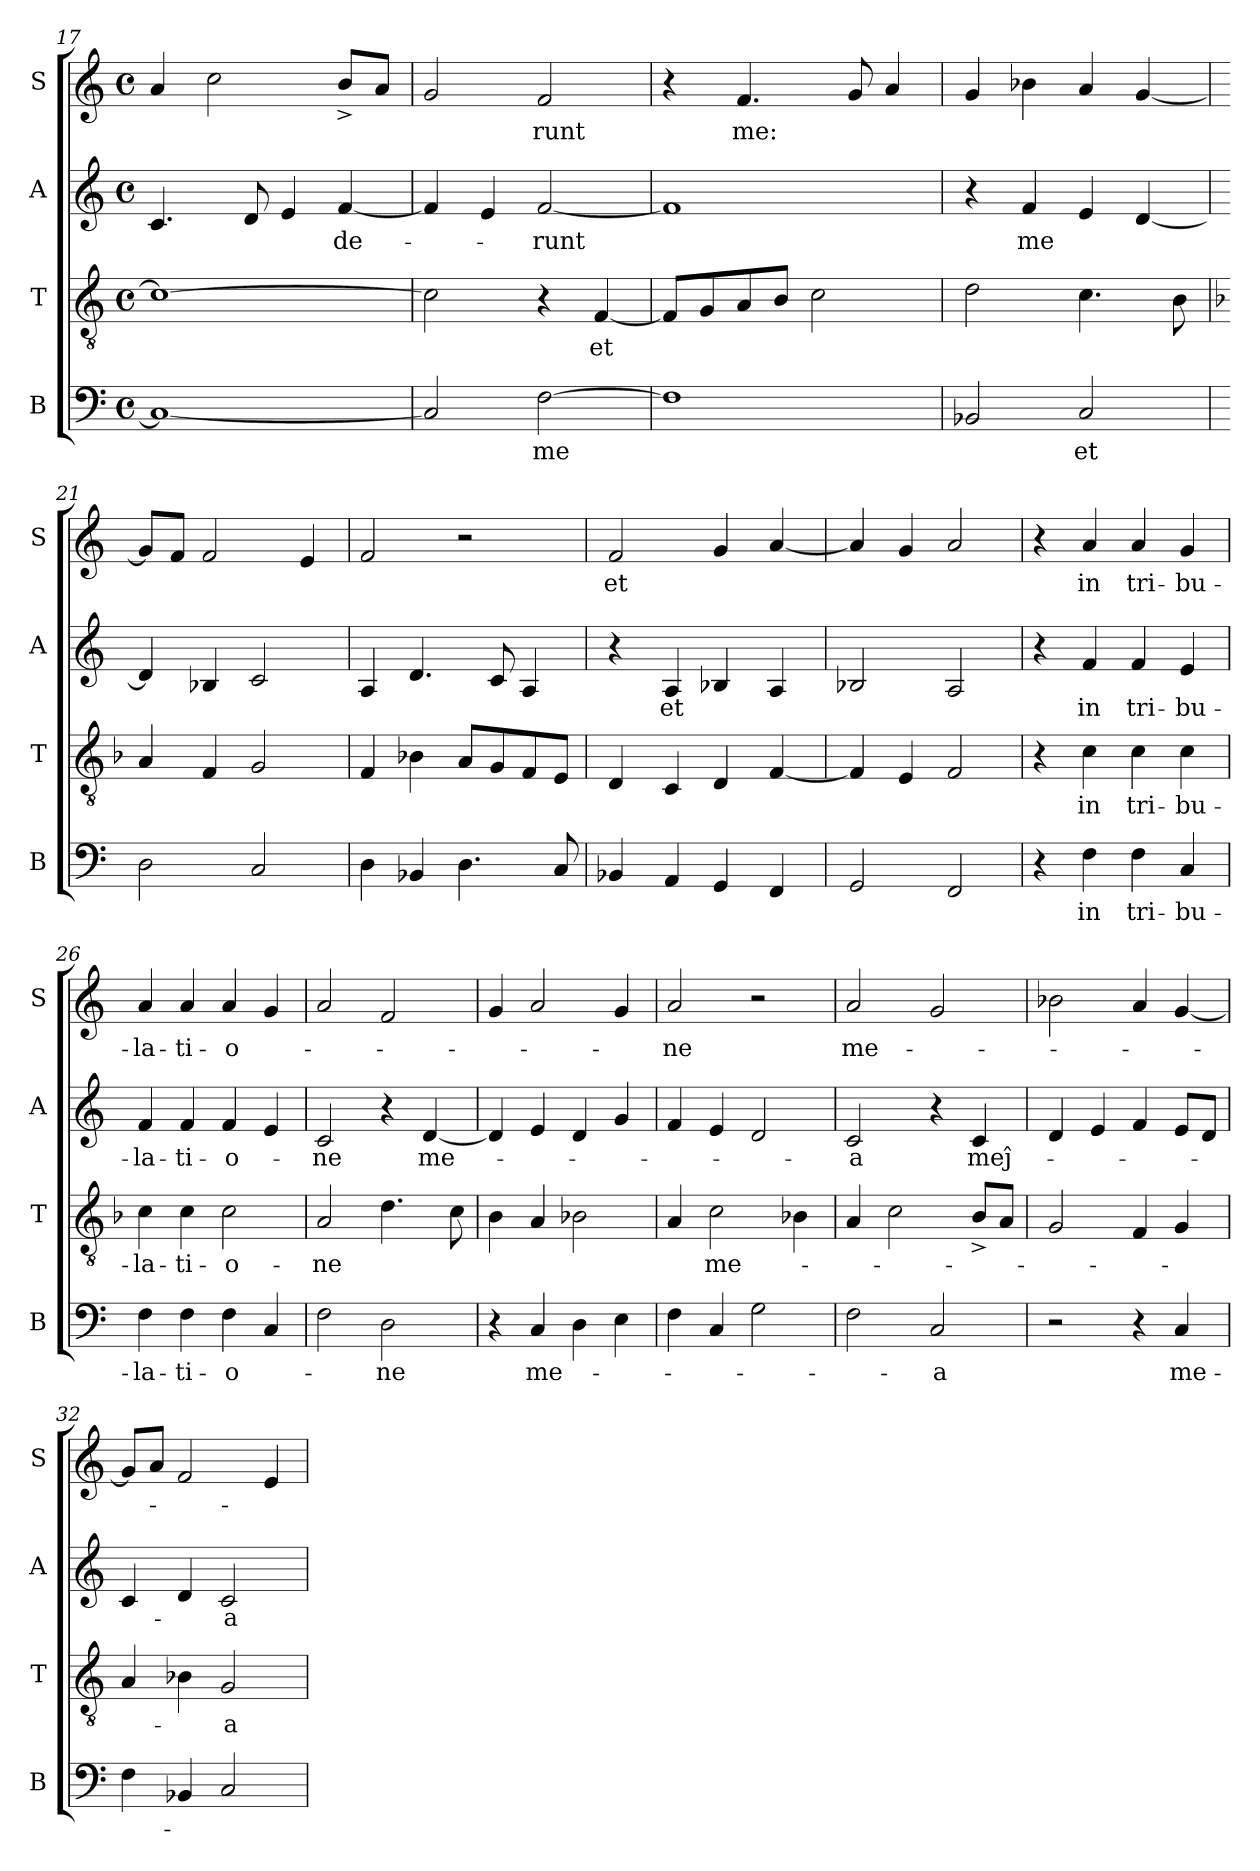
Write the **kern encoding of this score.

**kern	**text	**kern	**text	**kern	**text	**kern	**text
*part4	*part4	*part3	*part3	*part2	*part2	*part1	*part1
*staff4	*staff4	*staff3	*staff3	*staff2	*staff2	*staff1	*staff1
*I"B	*	*I"T	*	*I"A	*	*I"S	*
*I'B	*	*I'T	*	*I'A	*	*I'S	*
*clefF4	*	*clefGv2	*	*clefG2	*	*clefG2	*
*M4/4	*	*M4/4	*	*M4/4	*	*M4/4	*
*met(c)	*	*met(c)	*	*met(c)	*	*met(c)	*
=17	=17	=17	=17	=17	=17	=17	=17
1C_<	.	1c_>	.	4.c/	.	4a/	.
.	.	.	.	.	.	2cc\	.
.	.	.	.	8d/	.	.	.
.	.	.	.	4e/	.	.	.
!	!	!	!	!	!LO:LY:b:cj	!	!
.	.	.	.	[<4f/	-de-	8b^>/L	.
.	.	.	.	.	.	8a/J	.
=18	=18	=18	=18	=18	=18	=18	=18
2C/]	.	2c\]	.	4f/]	.	2g/	.
.	.	.	.	4e/	.	.	.
!	!LO:LY:b:cj	!	!	!	!LO:LY:b	!	!LO:LY:b:cj
[>2F\	me	4r	.	[<2f/	-runt	2f/	-runt
!	!	!	!LO:LY:b:cj	!	!	!	!
.	.	[<4F/	et	.	.	.	.
=19	=19	=19	=19	=19	=19	=19	=19
1F]	.	8F/L]	.	1f]	.	4r	.
.	.	8G/	.	.	.	.	.
!	!	!	!	!	!	!	!LO:LY:b
.	.	8A/	.	.	.	4.f/	me:
.	.	8B/J	.	.	.	.	.
.	.	2c\	.	.	.	.	.
.	.	.	.	.	.	8g/	.
.	.	.	.	.	.	4a/	.
=20	=20	=20	=20	=20	=20	=20	=20
2BB-X/	.	2d\	.	4r	.	4g/	.
!	!	!	!	!	!LO:LY:b	!	!
.	.	.	.	4f/	me	4b-X\	.
!	!LO:LY:b:cj	!	!	!	!	!	!
2C/	et	4.c\	.	4e/	.	4a/	.
.	.	.	.	[>4d/	.	[>4g/	.
.	.	8B\	.	.	.	.	.
!!LO:LB:g=z
=21	=21	=21	=21	=21	=21	=21	=21
*	*	*k[b-]	*	*	*	*	*
*	*	*F:	*	*	*	*	*
2D\	.	4A/	.	4d/]	.	8g/L]	.
.	.	.	.	.	.	8f/J	.
.	.	4F/	.	4B-X/	.	2f/	.
2C/	.	2G/	.	2c/	.	.	.
.	.	.	.	.	.	4e/	.
=22	=22	=22	=22	=22	=22	=22	=22
4D\	.	4F/	.	4A/	.	2f/	.
4BB-/	.	4B-X\	.	4.d/	.	.	.
4.D\	.	8A/L	.	.	.	2r	.
.	.	8G/	.	8c/	.	.	.
.	.	8F/	.	4A/	.	.	.
8C/	.	8E/J	.	.	.	.	.
=23	=23	=23	=23	=23	=23	=23	=23
!	!	!	!	!	!	!	!LO:LY:b:cj
*	*	*^	*	*	*	*	*
4BB-/	.	4D/	8...ryy	.	4r	.	2f/	et
.	.	.	2ryy	.	.	.	.	.
!	!	!	!	!	!	!LO:LY:b:cj	!	!
4AA/	.	4C/	.	.	4A/	et	.	.
4GG/	.	4D/	.	.	4B-/	.	4g/	.
.	.	.	4ryy	.	.	.	.	.
4FF/	.	[<4F/	.	.	4A/	.	[<4a/	.
.	.	.	64ryy	.	.	.	.	.
*	*	*v	*v	*	*	*	*	*
=24	=24	=24	=24	=24	=24	=24	=24
2GG/	.	4F/]	.	2B-/	.	4a/]	.
.	.	4E/	.	.	.	4g/	.
2FF/	.	2F/	.	2A/	.	2a/	.
=25	=25	=25	=25	=25	=25	=25	=25
4r	.	4r	.	4r	.	4r	.
!	!LO:LY:b:cj	!	!LO:LY:b:cj	!	!LO:LY:b:cj	!	!LO:LY:b:cj
4F\	in	4c\	in	4f/	in	4a/	in
!	!LO:LY:b:cj	!	!LO:LY:b:cj	!	!LO:LY:b:cj	!	!LO:LY:b:cj
4F\	tri-	4c\	tri-	4f/	tri-	4a/	tri-
!	!LO:LY:b:cj	!	!LO:LY:b:cj	!	!LO:LY:b:cj	!	!LO:LY:b:cj
4C/	-bu-	4c\	-bu-	4e/	-bu-	4g/	-bu-
=26	=26	=26	=26	=26	=26	=26	=26
!	!LO:LY:b:cj	!	!LO:LY:b:cj	!	!LO:LY:b:cj	!	!LO:LY:b:cj
4F\	-la-	4c\	-la-	4f/	-la-	4a/	-la-
!	!LO:LY:b:cj	!	!LO:LY:b:cj	!	!LO:LY:b:cj	!	!LO:LY:b:cj
4F\	-ti-	4c\	-ti-	4f/	-ti-	4a/	-ti-
!	!LO:LY:b:cj	!	!LO:LY:b:cj	!	!LO:LY:b:cj	!	!LO:LY:b:cj
4F\	-o-	2c\	-o-	4f/	-o-	4a/	-o-
4C/	.	.	.	4e/	.	4g/	.
!!LO:LB:g=z
=27	=27	=27	=27	=27	=27	=27	=27
*	*	*k[]	*	*	*	*	*
*	*	*C:	*	*	*	*	*
!	!	!	!LO:LY:b:cj	!	!LO:LY:b:cj	!	!
2F\	.	2A/	-ne	2c/	-ne	2a/	.
!	!LO:LY:b:cj	!	!	!	!	!	!
2D\	-ne	4.d\	.	4r	.	2f/	.
!	!	!	!	!	!LO:LY:b:cj	!	!
.	.	.	.	[<4d/	me-	.	.
.	.	8c\	.	.	.	.	.
=28	=28	=28	=28	=28	=28	=28	=28
*	*	*k[]	*	*	*	*	*
*	*	*C:	*	*	*	*	*
4r	.	4B\	.	4d/]	.	4g/	.
!	!LO:LY:b:cj	!	!	!	!	!	!
4C/	me-	4A/	.	4e/	.	2a/	.
4D\	.	2B-\	.	4d/	.	.	.
4E\	.	.	.	4g/	.	4g/	.
=29	=29	=29	=29	=29	=29	=29	=29
!	!	!	!	!	!	!	!LO:LY:b:cj
4F\	.	4A/	.	4f/	.	2a/	-ne
!	!	!	!LO:LY:b:cj	!	!	!	!
4C/	.	2c\	me-	4e/	.	.	.
2G\	.	.	.	2d/	.	2r	.
.	.	4B-\	.	.	.	.	.
=30	=30	=30	=30	=30	=30	=30	=30
!	!	!	!	!	!LO:LY:b:cj	!	!LO:LY:b:cj
2F\	.	4A/	.	2c/	-a	2a/	me-
.	.	2c\	.	.	.	.	.
!	!LO:LY:b:cj	!	!	!	!	!	!
2C/	-a	.	.	4r	.	2g/	.
!	!	!	!	!	!LO:LY:b:cj	!	!
.	.	8B^>/L	.	4c/	meĵ-	.	.
.	.	8A/J	.	.	.	.	.
=31	=31	=31	=31	=31	=31	=31	=31
2r	.	2G/	.	4d/	.	2b-X\	.
.	.	.	.	4e/	.	.	.
4r	.	4F/	.	4f/	.	4a/	.
!	!LO:LY:b:cj	!	!	!	!	!	!
4C/	me-	4G/	.	8e/L	.	[<4g/	.
.	.	.	.	8d/J	.	.	.
=32	=32	=32	=32	=32	=32	=32	=32
4F\	.	4A/	.	4c/	.	8g/L]	.
.	.	.	.	.	.	8a/J	.
4BB-X/	.	4B-X\	.	4d/	.	2f/	.
!	!	!	!LO:LY:b:cj	!	!LO:LY:b:rj	!	!
2C/	.	2G/	-a	2c/	-a	.	.
.	.	.	.	.	.	4e/	.
=	=	=	=	=	=	=	=
*-	*-	*-	*-	*-	*-	*-	*-
